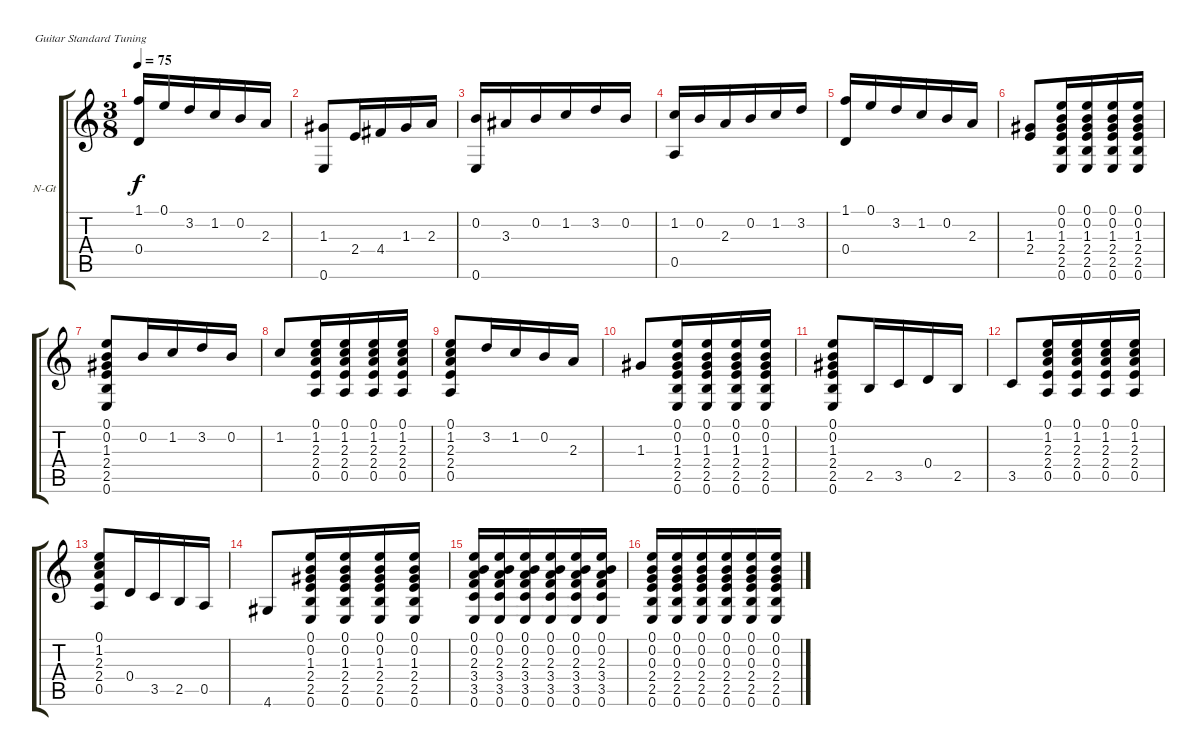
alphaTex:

\bracketExtendMode groupsimilarinstruments
\firstSystemTrackNameOrientation horizontal
\otherSystemsTrackNameOrientation horizontal
\track ("guitarra" "N-Gt") {instrument acousticguitarnylon}
\staff {score tabs}
\tuning (E4 B3 G3 D3 A2 E2)
\ts (3 8)
\tempo 75
\clef g2
\ks c
(1.1 0.4).16{dy f} 0.1.16 3.2.16 1.2.16 0.2.16 2.3.16 |
(1.3 0.6).8 2.4.16 4.4.16 1.3.16 2.3.16 |
(0.2 0.6).16 3.3.16 0.2.16 1.2.16 3.2.16 0.2.16 |
(1.2 0.5).16 0.2.16 2.3.16 0.2.16 1.2.16 3.2.16 |
(1.1 0.4).16 0.1.16 3.2.16 1.2.16 0.2.16 2.3.16 |
(1.3 2.4).8 (0.1 0.2 1.3 2.4 2.5 0.6).16 (0.1 0.2 1.3 2.4 2.5 0.6).16 (0.1 0.2 1.3 2.4 2.5 0.6).16 (0.1 0.2 1.3 2.4 2.5 0.6).16 |
(0.1 0.2 1.3 2.4 2.5 0.6).8 0.2.16 1.2.16 3.2.16 0.2.16 |
1.2.8 (0.1 1.2 2.3 2.4 0.5).16 (0.1 1.2 2.3 2.4 0.5).16 (0.1 1.2 2.3 2.4 0.5).16 (0.1 1.2 2.3 2.4 0.5).16 |
(0.1 1.2 2.3 2.4 0.5).8 3.2.16 1.2.16 0.2.16 2.3.16 |
1.3.8 (0.1 0.2 1.3 2.4 2.5 0.6).16 (0.1 0.2 1.3 2.4 2.5 0.6).16 (0.1 0.2 1.3 2.4 2.5 0.6).16 (0.1 0.2 1.3 2.4 2.5 0.6).16 |
(0.1 0.2 1.3 2.4 2.5 0.6).8 2.5.16 3.5.16 0.4.16 2.5.16 |
3.5.8 (0.1 1.2 2.3 2.4 0.5).16 (0.1 1.2 2.3 2.4 0.5).16 (0.1 1.2 2.3 2.4 0.5).16 (0.1 1.2 2.3 2.4 0.5).16 |
(0.1 1.2 2.3 2.4 0.5).8 0.4.16 3.5.16 2.5.16 0.5.16 |
4.6.8 (0.1 0.2 1.3 2.4 2.5 0.6).16 (0.1 0.2 1.3 2.4 2.5 0.6).16 (0.1 0.2 1.3 2.4 2.5 0.6).16 (0.1 0.2 1.3 2.4 2.5 0.6).16 |
(0.1 0.2 2.3 3.4 3.5 0.6).16 (0.1 0.2 2.3 3.4 3.5 0.6).16 (0.1 0.2 2.3 3.4 3.5 0.6).16 (0.1 0.2 2.3 3.4 3.5 0.6).16 (0.1 0.2 2.3 3.4 3.5 0.6).16 (0.1 0.2 2.3 3.4 3.5 0.6).16 |
(0.1 0.2 0.3 2.4 2.5 0.6).16 (0.1 0.2 0.3 2.4 2.5 0.6).16 (0.1 0.2 0.3 2.4 2.5 0.6).16 (0.1 0.2 0.3 2.4 2.5 0.6).16 (0.1 0.2 0.3 2.4 2.5 0.6).16 (0.1 0.2 0.3 2.4 2.5 0.6).16
